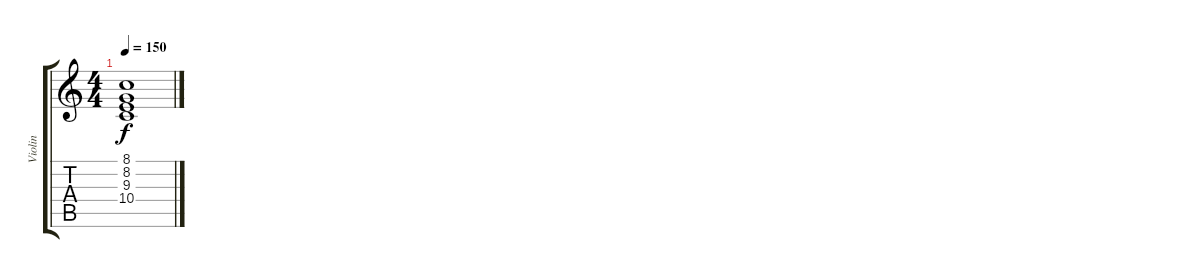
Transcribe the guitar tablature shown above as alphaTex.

\track ("Violin" "Violin") {instrument cello}
\staff {score tabs}
\tuning (E4 B3 G3 D3 A2 E2) {hide}
\ts (4 4)
\tempo 150
\clef g2
\ks c
(8.1 8.2 9.3 10.4).1{dy f}
